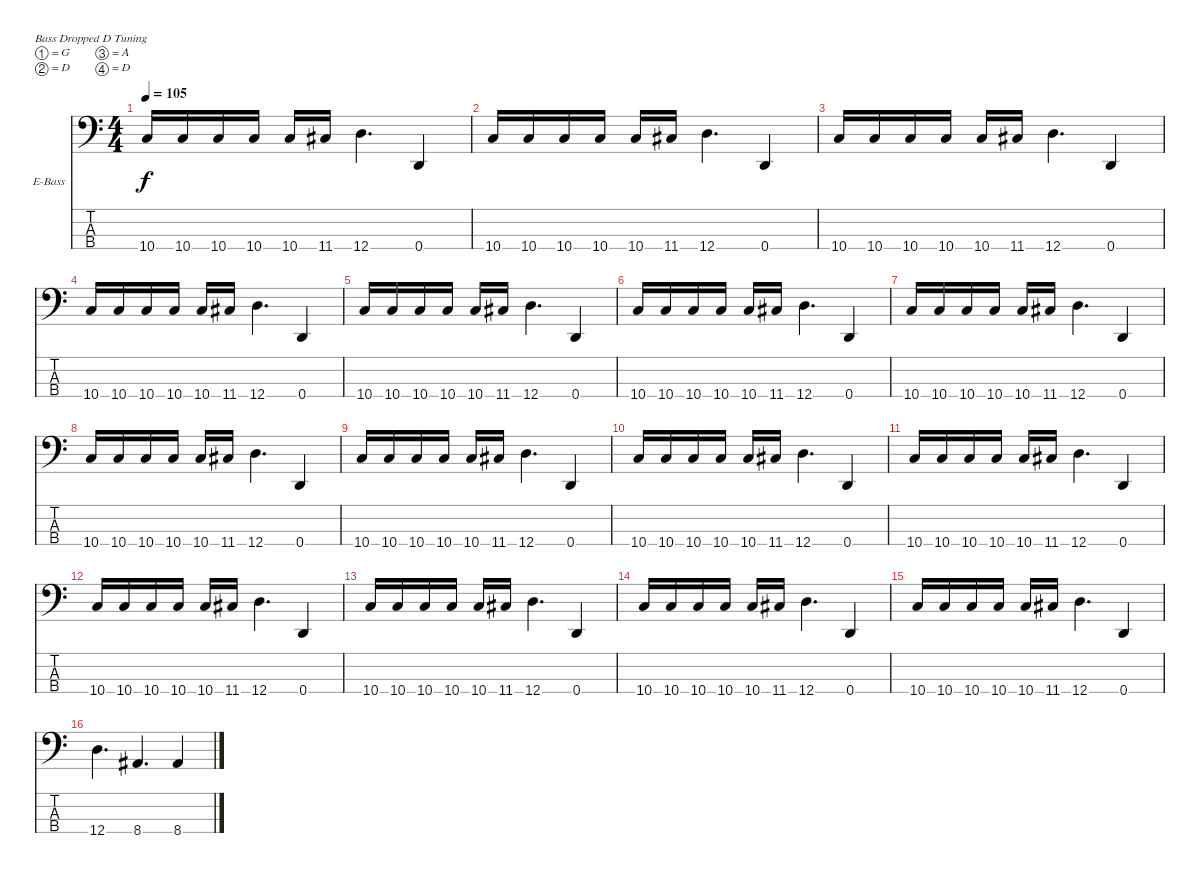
\defaultSystemsLayout 4
\bracketExtendMode nobrackets
\firstSystemTrackNameOrientation horizontal
\otherSystemsTrackNameOrientation horizontal
\track ("Jeff Ament (Drop D)" "E-Bass") {instrument electricbassfinger}
\staff {score tabs}
\tuning (G2 D2 A1 D1)
\ts (4 4)
\tempo 105
\clef f4
\scale
0.25
\ks c
10.4.16{dy f} 10.4.16 10.4.16 10.4.16 10.4.16 11.4.16 12.4.4{d} 0.4.4 |
\scale
0.25 10.4.16 10.4.16 10.4.16 10.4.16 10.4.16 11.4.16 12.4.4{d} 0.4.4 |
\scale
0.25 10.4.16 10.4.16 10.4.16 10.4.16 10.4.16 11.4.16 12.4.4{d} 0.4.4 |
\scale
0.25 10.4.16 10.4.16 10.4.16 10.4.16 10.4.16 11.4.16 12.4.4{d} 0.4.4 |
\scale
0.25 10.4.16 10.4.16 10.4.16 10.4.16 10.4.16 11.4.16 12.4.4{d} 0.4.4 |
\scale
0.25 10.4.16 10.4.16 10.4.16 10.4.16 10.4.16 11.4.16 12.4.4{d} 0.4.4 |
\scale
0.25 10.4.16 10.4.16 10.4.16 10.4.16 10.4.16 11.4.16 12.4.4{d} 0.4.4 |
\scale
0.25 10.4.16 10.4.16 10.4.16 10.4.16 10.4.16 11.4.16 12.4.4{d} 0.4.4 |
\scale
0.25 10.4.16 10.4.16 10.4.16 10.4.16 10.4.16 11.4.16 12.4.4{d} 0.4.4 |
\scale
0.25 10.4.16 10.4.16 10.4.16 10.4.16 10.4.16 11.4.16 12.4.4{d} 0.4.4 |
\scale
0.25 10.4.16 10.4.16 10.4.16 10.4.16 10.4.16 11.4.16 12.4.4{d} 0.4.4 |
\scale
0.25 10.4.16 10.4.16 10.4.16 10.4.16 10.4.16 11.4.16 12.4.4{d} 0.4.4 |
\scale
0.25 10.4.16 10.4.16 10.4.16 10.4.16 10.4.16 11.4.16 12.4.4{d} 0.4.4 |
\scale
0.25 10.4.16 10.4.16 10.4.16 10.4.16 10.4.16 11.4.16 12.4.4{d} 0.4.4 |
\scale
0.25 10.4.16 10.4.16 10.4.16 10.4.16 10.4.16 11.4.16 12.4.4{d} 0.4.4 |
\scale
0.25 12.4.4{d} 8.4.4{d} 8.4.4
